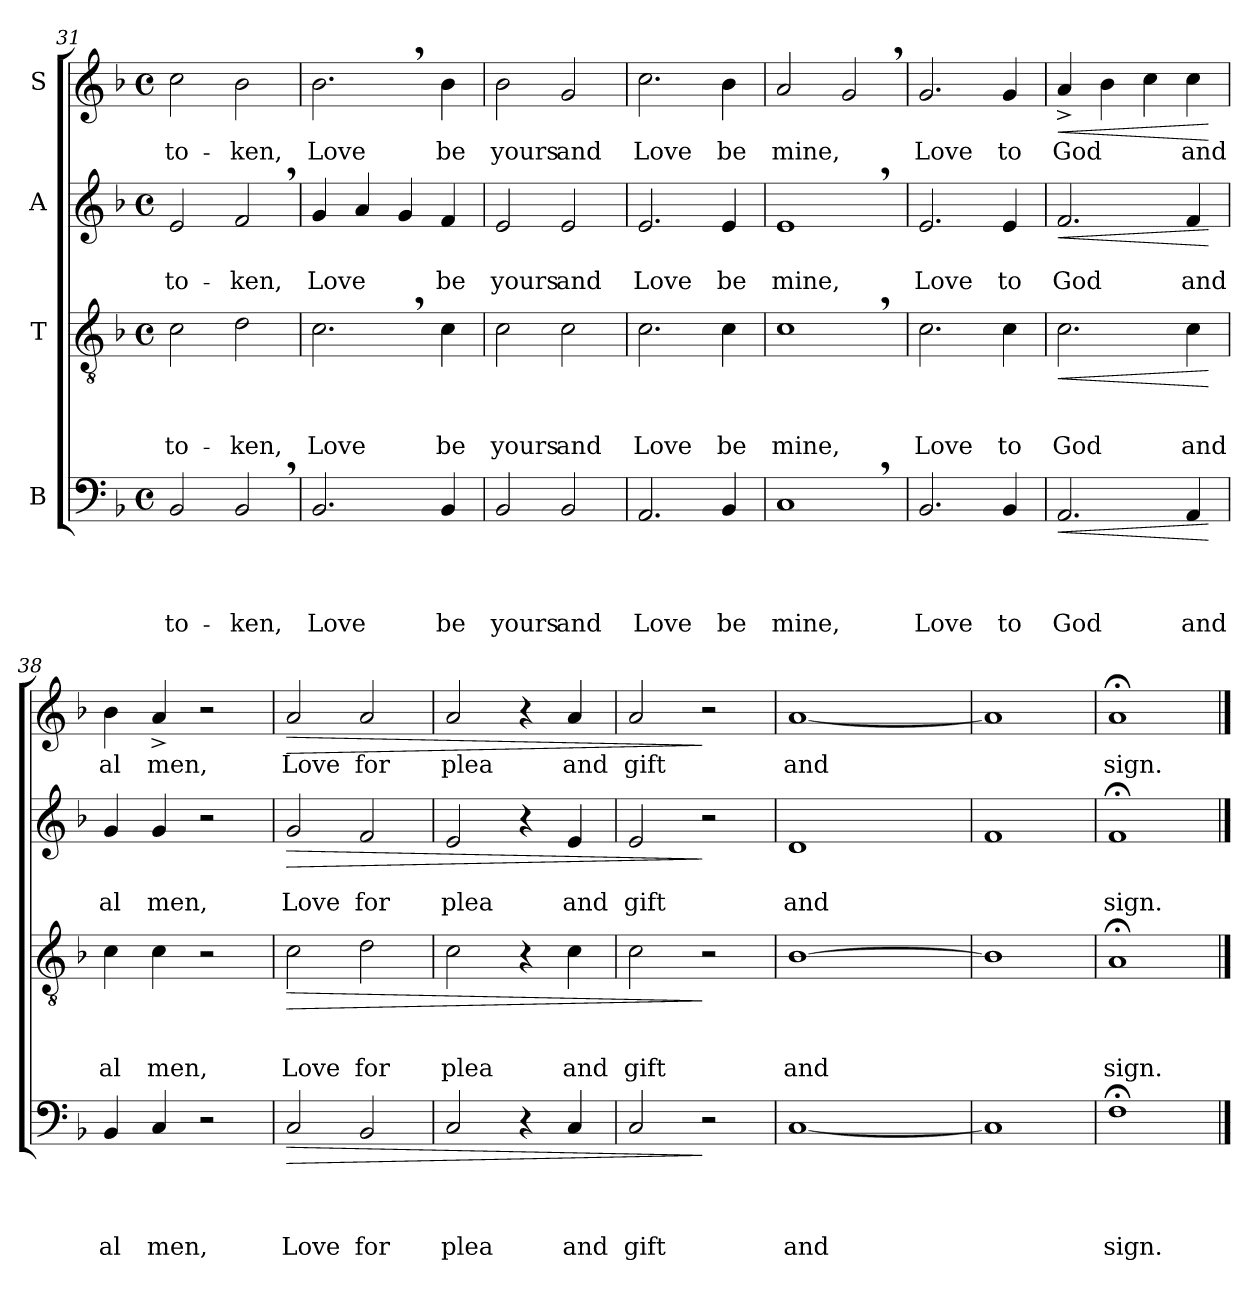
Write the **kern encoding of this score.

**kern	**text	**text	**text	**text	**dynam	**kern	**text	**text	**text	**dynam	**kern	**text	**text	**dynam	**kern	**text	**dynam
*part4	*part4	*part4	*part4	*part4	*part4	*part3	*part3	*part3	*part3	*part3	*part2	*part2	*part2	*part2	*part1	*part1	*part1
*staff4	*staff4	*staff4	*staff4	*staff4	*staff4	*staff3	*staff3	*staff3	*staff3	*staff3	*staff2	*staff2	*staff2	*staff2	*staff1	*staff1	*staff1
*I"B	*	*	*	*	*	*I"T	*	*	*	*	*I"A	*	*	*	*I"S	*	*
*clefF4	*	*	*	*	*	*clefGv2	*	*	*	*	*clefG2	*	*	*	*clefG2	*	*
*k[b-]	*	*	*	*	*	*k[b-]	*	*	*	*	*k[b-]	*	*	*	*k[b-]	*	*
*F:	*	*	*	*	*	*F:	*	*	*	*	*F:	*	*	*	*F:	*	*
*M4/4	*	*	*	*	*	*M4/4	*	*	*	*	*M4/4	*	*	*	*M4/4	*	*
*met(c)	*	*	*	*	*	*met(c)	*	*	*	*	*met(c)	*	*	*	*met(c)	*	*
=31	=31	=31	=31	=31	=31	=31	=31	=31	=31	=31	=31	=31	=31	=31	=31	=31	=31
!	!	!	!	!LO:LY:b	!	!	!	!	!LO:LY:b	!	!	!	!LO:LY:b	!	!	!LO:LY:b	!
2BB-/	.	.	.	to-	.	2c\	.	.	to-	.	2e/	.	to-	.	2cc\	to-	.
!	!	!	!	!LO:LY:b	!	!	!	!	!LO:LY:b	!	!	!	!LO:LY:b	!	!	!LO:LY:b	!
2BB-,>/	.	.	.	-ken,	.	2d\	.	.	-ken,	.	2f,>/	.	-ken,	.	2b-\	-ken,	.
=32	=32	=32	=32	=32	=32	=32	=32	=32	=32	=32	=32	=32	=32	=32	=32	=32	=32
!	!	!	!	!LO:LY:b	!	!	!	!	!LO:LY:b	!	!	!	!LO:LY:b	!	!	!LO:LY:b	!
2.BB-/	.	.	.	Love	.	2.c,>\	.	.	Love	.	4g/	.	Love	.	2.b-,>\	Love	.
.	.	.	.	.	.	.	.	.	.	.	4a/	.	.	.	.	.	.
.	.	.	.	.	.	.	.	.	.	.	4g/	.	.	.	.	.	.
!	!	!	!	!LO:LY:b	!	!	!	!	!LO:LY:b	!	!	!	!LO:LY:b	!	!	!LO:LY:b	!
4BB-/	.	.	.	be	.	4c\	.	.	be	.	4f/	.	be	.	4b-\	be	.
=33	=33	=33	=33	=33	=33	=33	=33	=33	=33	=33	=33	=33	=33	=33	=33	=33	=33
!	!	!	!	!LO:LY:b	!	!	!	!	!LO:LY:b	!	!	!	!LO:LY:b	!	!	!LO:LY:b	!
2BB-/	.	.	.	yours	.	2c\	.	.	yours	.	2e/	.	yours	.	2b-\	yours	.
!	!	!	!	!LO:LY:b	!	!	!	!	!LO:LY:b	!	!	!	!LO:LY:b	!	!	!LO:LY:b	!
2BB-/	.	.	.	and	.	2c\	.	.	and	.	2e/	.	and	.	2g/	and	.
=34	=34	=34	=34	=34	=34	=34	=34	=34	=34	=34	=34	=34	=34	=34	=34	=34	=34
!	!	!	!	!LO:LY:b	!	!	!	!	!LO:LY:b	!	!	!	!LO:LY:b	!	!	!LO:LY:b	!
2.AA/	.	.	.	Love	.	2.c\	.	.	Love	.	2.e/	.	Love	.	2.cc\	Love	.
!	!	!	!	!LO:LY:b	!	!	!	!	!LO:LY:b	!	!	!	!LO:LY:b	!	!	!LO:LY:b	!
4BB-/	.	.	.	be	.	4c\	.	.	be	.	4e/	.	be	.	4b-\	be	.
=35	=35	=35	=35	=35	=35	=35	=35	=35	=35	=35	=35	=35	=35	=35	=35	=35	=35
!	!	!	!	!LO:LY:b	!	!	!	!	!LO:LY:b	!	!	!	!LO:LY:b	!	!	!LO:LY:b	!
1C,>	.	.	.	mine,	.	1c,>	.	.	mine,	.	1e,>	.	mine,	.	2a/	mine,	.
.	.	.	.	.	.	.	.	.	.	.	.	.	.	.	2g,>/	.	.
!!LO:LB:g=z
=36	=36	=36	=36	=36	=36	=36	=36	=36	=36	=36	=36	=36	=36	=36	=36	=36	=36
!	!	!	!	!LO:LY:b	!	!	!	!	!LO:LY:b	!	!	!	!LO:LY:b	!	!	!LO:LY:b	!
2.BB-/	.	.	.	Love	.	2.c\	.	.	Love	.	2.e/	.	Love	.	2.g/	Love	.
!	!	!	!	!LO:LY:b	!	!	!	!	!LO:LY:b	!	!	!	!LO:LY:b	!	!	!LO:LY:b	!
4BB-/	.	.	.	to	.	4c\	.	.	to	.	4e/	.	to	.	4g/	to	.
=37	=37	=37	=37	=37	=37	=37	=37	=37	=37	=37	=37	=37	=37	=37	=37	=37	=37
!	!	!	!	!LO:LY:b	!LO:HP:b	!	!	!	!LO:LY:b	!LO:HP:b	!	!	!LO:LY:b	!LO:HP:b	!	!LO:LY:b	!LO:HP:b
2.AA/	.	.	.	God	<	2.c\	.	.	God	<	2.f/	.	God	<	4a^</	God	<
.	.	.	.	.	.	.	.	.	.	.	.	.	.	.	4b-\	.	.
.	.	.	.	.	.	.	.	.	.	.	.	.	.	.	4cc\	.	.
!	!	!	!	!LO:LY:b	!	!	!	!	!LO:LY:b	!	!	!	!LO:LY:b	!	!	!LO:LY:b	!
4AA/	.	.	.	and	.	4c\	.	.	and	.	4f/	.	and	.	4cc\	and	.
.	.	.	.	.	[	.	.	.	.	[	.	.	.	[	.	.	[
=38	=38	=38	=38	=38	=38	=38	=38	=38	=38	=38	=38	=38	=38	=38	=38	=38	=38
!	!	!	!	!LO:LY:b:rj	!	!	!	!	!LO:LY:b:rj	!	!	!	!LO:LY:b:rj	!	!	!LO:LY:b:rj	!
4BB-/	.	.	.	al	.	4c\	.	.	al	.	4g/	.	al	.	4b-\	al	.
!	!	!	!	!LO:LY:b	!	!	!	!	!LO:LY:b	!	!	!	!LO:LY:b	!	!	!LO:LY:b	!
4C/	.	.	.	men,	.	4c\	.	.	men,	.	4g/	.	men,	.	4a^</	men,	.
2r	.	.	.	.	.	2r	.	.	.	.	2r	.	.	.	2r	.	.
=39	=39	=39	=39	=39	=39	=39	=39	=39	=39	=39	=39	=39	=39	=39	=39	=39	=39
!	!	!	!	!LO:LY:b	!LO:HP:b	!	!	!	!LO:LY:b	!LO:HP:b	!	!	!LO:LY:b	!LO:HP:b	!	!LO:LY:b	!LO:HP:b
2C/	.	.	.	Love	>	2c\	.	.	Love	>	2g/	.	Love	>	2a/	Love	>
!	!	!	!	!LO:LY:b	!	!	!	!	!LO:LY:b	!	!	!	!LO:LY:b	!	!	!LO:LY:b	!
2BB-/	.	.	.	for	.	2d\	.	.	for	.	2f/	.	for	.	2a/	for	.
=40	=40	=40	=40	=40	=40	=40	=40	=40	=40	=40	=40	=40	=40	=40	=40	=40	=40
!	!	!	!	!LO:LY:b	!	!	!	!	!LO:LY:b	!	!	!	!LO:LY:b	!	!	!LO:LY:b	!
2C/	.	.	.	plea	.	2c\	.	.	plea	.	2e/	.	plea	.	2a/	plea	.
4r	.	.	.	.	.	4r	.	.	.	.	4r	.	.	.	4r	.	.
!	!	!	!	!LO:LY:b	!	!	!	!	!LO:LY:b	!	!	!	!LO:LY:b	!	!	!LO:LY:b	!
4C/	.	.	.	and	.	4c\	.	.	and	.	4e/	.	and	.	4a/	and	.
=41	=41	=41	=41	=41	=41	=41	=41	=41	=41	=41	=41	=41	=41	=41	=41	=41	=41
!	!	!	!	!LO:LY:b	!	!	!	!	!LO:LY:b	!	!	!	!LO:LY:b	!	!	!LO:LY:b	!
2C/	.	.	.	gift	.	2c\	.	.	gift	.	2e/	.	gift	.	2a/	gift	.
2r	.	.	.	.	]	2r	.	.	.	]	2r	.	.	]	2r	.	]
=42	=42	=42	=42	=42	=42	=42	=42	=42	=42	=42	=42	=42	=42	=42	=42	=42	=42
!	!	!	!	!LO:LY:b	!	!	!	!	!LO:LY:b	!	!	!	!LO:LY:b	!	!	!LO:LY:b	!
*^	*	*	*	*	*	*^	*	*	*	*	*^	*	*	*	*^	*	*
[<1C	8.ryy	.	.	.	and	.	[>1B-	8.ryy	.	.	and	.	1d	8.ryy	.	and	.	[<1a	8.ryy	and	.
.	2ryy	.	.	.	.	.	.	2ryy	.	.	.	.	.	2ryy	.	.	.	.	2ryy	.	.
.	4ryy	.	.	.	.	.	.	4ryy	.	.	.	.	.	4ryy	.	.	.	.	4ryy	.	.
.	16ryy	.	.	.	.	.	.	16ryy	.	.	.	.	.	16ryy	.	.	.	.	16ryy	.	.
*v	*v	*	*	*	*	*	*	*	*	*	*	*	*v	*v	*	*	*	*v	*v	*	*
*	*	*	*	*	*	*v	*v	*	*	*	*	*	*	*	*	*	*	*
=43	=43	=43	=43	=43	=43	=43	=43	=43	=43	=43	=43	=43	=43	=43	=43	=43	=43
1C]	.	.	.	.	.	1B-]	.	.	.	.	1f	.	.	.	1a]	.	.
=44	=44	=44	=44	=44	=44	=44	=44	=44	=44	=44	=44	=44	=44	=44	=44	=44	=44
!	!	!	!	!LO:LY:b	!	!	!	!	!LO:LY:b	!	!	!	!LO:LY:b	!	!	!LO:LY:b	!
1F;<	.	.	.	sign.	.	1A;	.	.	sign.	.	1f;	.	sign.	.	1a;	sign.	.
==	==	==	==	==	==	==	==	==	==	==	==	==	==	==	==	==	==
*-	*-	*-	*-	*-	*-	*-	*-	*-	*-	*-	*-	*-	*-	*-	*-	*-	*-
